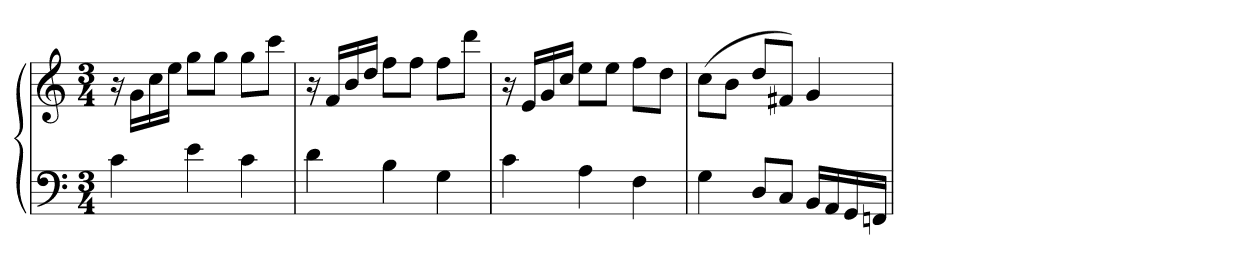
**kern	**kern
*part1	*part1
*staff2	*staff1
*clefF4	*clefG2
*k[]	*k[]
*M3/4	*M3/4
=	=
4c	16r
.	16gLL
.	16cc
.	16eeJJ
4e	8ggL
.	8ggJ
4c	8ggL
.	8cccJ
=177	=177
4d	16r
.	16fLL
.	16b
.	16ddJJ
4B	8ffL
.	8ffJ
4G	8ffL
.	8dddJ
=178	=178
4c	16r
.	16eLL
.	16g
.	16ccJJ
4A	8eeL
.	8eeJ
4F	8ffL
.	8ddJ
=179	=179
4G	(8ccL
.	8bJ
8DL	8ddL
8CJ	8f#XJ)
16BBLL	4g
16AA	.
16GG	.
16FFnJJ	.
=	=
*-	*-
